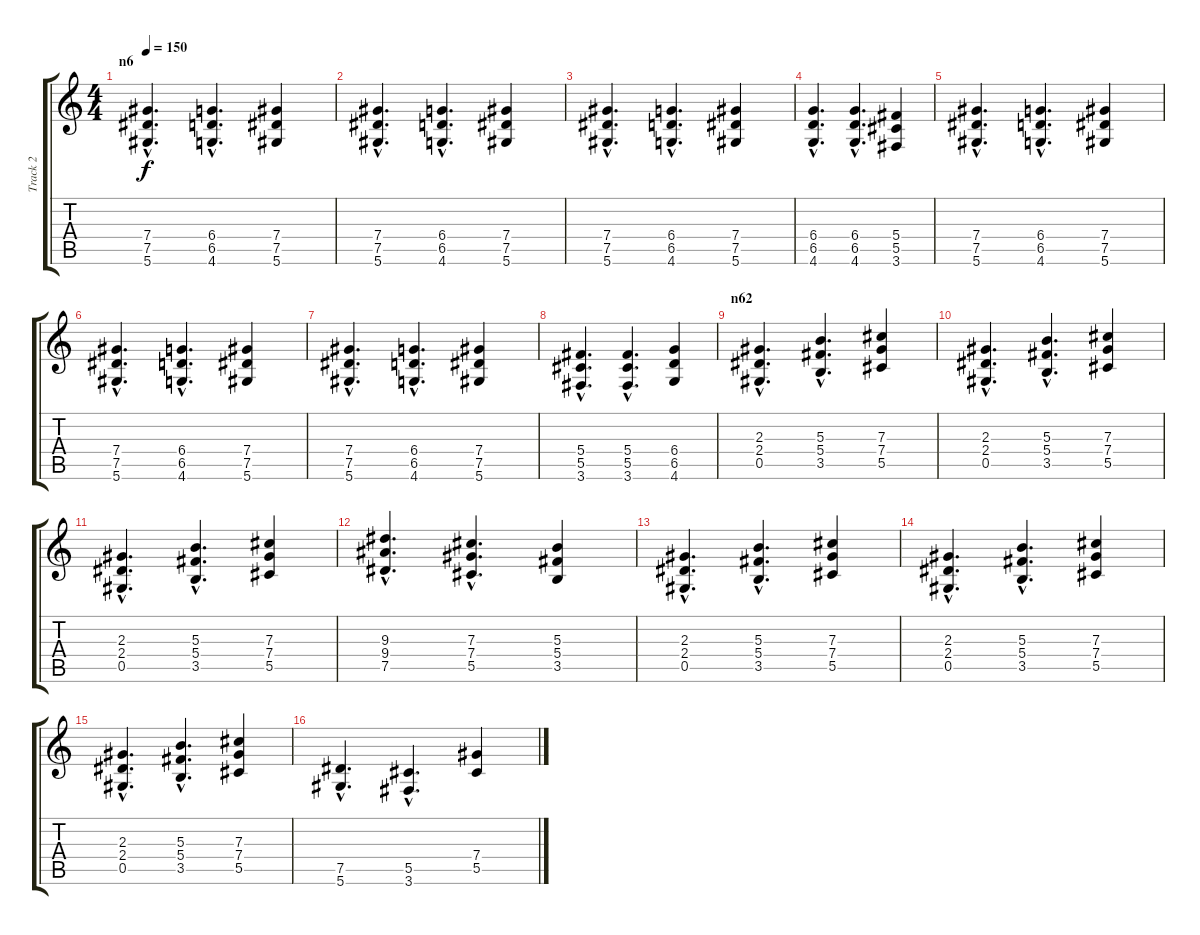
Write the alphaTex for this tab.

\track ("Track 2" "Track 2") {instrument distortionguitar}
\staff {score tabs}
\tuning (Eb4 Bb3 Gb3 Db3 Ab2 Eb2) {hide}
\ts (4 4)
\section ("" "n6")
\tempo 150
\clef g2
\ks c
(7.4{hac} 7.5{hac} 5.6{hac}).4{d dy f} (6.4{hac} 6.5{hac} 4.6{hac}).4{d} (7.4 7.5 5.6).4 |
(7.4{hac} 7.5{hac} 5.6{hac}).4{d} (6.4{hac} 6.5{hac} 4.6{hac}).4{d} (7.4 7.5 5.6).4 |
(7.4{hac} 7.5{hac} 5.6{hac}).4{d} (6.4{hac} 6.5{hac} 4.6{hac}).4{d} (7.4 7.5 5.6).4 |
(6.4{hac} 6.5{hac} 4.6{hac}).4{d} (6.4{hac} 6.5{hac} 4.6{hac}).4{d} (5.4 5.5 3.6).4 |
(7.4{hac} 7.5{hac} 5.6{hac}).4{d} (6.4{hac} 6.5{hac} 4.6{hac}).4{d} (7.4 7.5 5.6).4 |
(7.4{hac} 7.5{hac} 5.6{hac}).4{d} (6.4{hac} 6.5{hac} 4.6{hac}).4{d} (7.4 7.5 5.6).4 |
(7.4{hac} 7.5{hac} 5.6{hac}).4{d} (6.4{hac} 6.5{hac} 4.6{hac}).4{d} (7.4 7.5 5.6).4 |
(5.4{hac} 5.5{hac} 3.6{hac}).4{d} (5.4{hac} 5.5{hac} 3.6{hac}).4{d} (6.4 6.5 4.6).4 |
\section ("" "n62")
(2.3{hac} 2.4{hac} 0.5{hac}).4{d} (5.3{hac} 5.4{hac} 3.5{hac}).4{d} (7.3 7.4 5.5).4 |
(2.3{hac} 2.4{hac} 0.5{hac}).4{d} (5.3{hac} 5.4{hac} 3.5{hac}).4{d} (7.3 7.4 5.5).4 |
(2.3{hac} 2.4{hac} 0.5{hac}).4{d} (5.3{hac} 5.4{hac} 3.5{hac}).4{d} (7.3 7.4 5.5).4 |
(9.3{hac} 9.4{hac} 7.5{hac}).4{d} (7.3{hac} 7.4{hac} 5.5{hac}).4{d} (5.3 5.4 3.5).4 |
(2.3{hac} 2.4{hac} 0.5{hac}).4{d} (5.3{hac} 5.4{hac} 3.5{hac}).4{d} (7.3 7.4 5.5).4 |
(2.3{hac} 2.4{hac} 0.5{hac}).4{d} (5.3{hac} 5.4{hac} 3.5{hac}).4{d} (7.3 7.4 5.5).4 |
(2.3{hac} 2.4{hac} 0.5{hac}).4{d} (5.3{hac} 5.4{hac} 3.5{hac}).4{d} (7.3 7.4 5.5).4 |
(7.5{hac} 5.6{hac}).4{d} (5.5{hac} 3.6{hac}).4{d} (7.4 5.5).4
